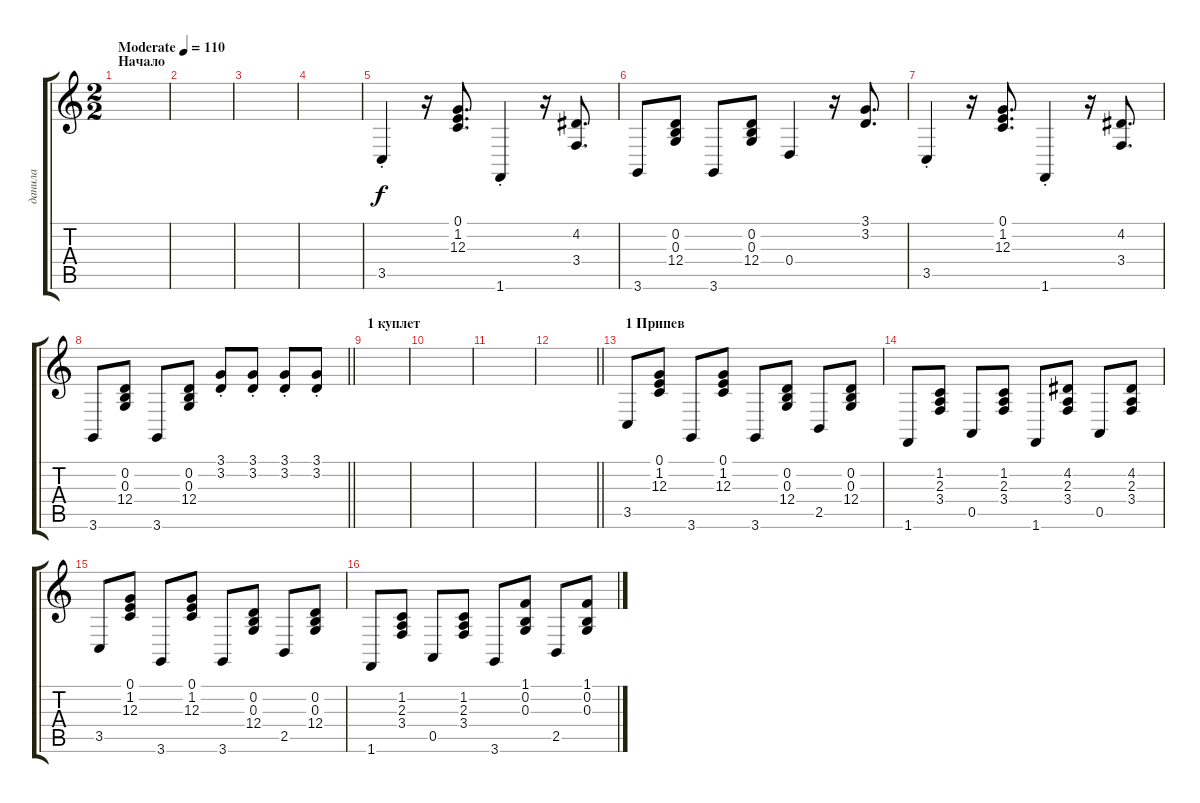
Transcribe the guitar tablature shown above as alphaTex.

\track ("данила" "данила") {instrument accordion}
\staff {score tabs}
\tuning (E4 B3 G3 D3 A2 E2) {hide}
\ts (2 2)
\section ("" "Начало")
\tempo (110 "Moderate")
\clef g2
\ks c
|
|
|
|
3.5{st}.4 r.16 (0.1 1.2 12.3).8{d} 1.6{st}.4 r.16 (4.2 3.4).8{d} |
3.6.8 (0.2 0.3 12.4).8 3.6.8 (0.2 0.3 12.4).8 0.4.4 r.16 (3.1 3.2).8{d} |
3.5{st}.4 r.16 (0.1 1.2 12.3).8{d} 1.6{st}.4 r.16 (4.2 3.4).8{d} |
\barLineRight lightlight
3.6.8 (0.2 0.3 12.4).8 3.6.8 (0.2 0.3 12.4).8 (3.1 3.2{st}).8 (3.1 3.2{st}).8 (3.1 3.2{st}).8 (3.1 3.2{st}).8 |
\section ("" "1 куплет")
|
|
|
\barLineRight lightlight
|
\section ("" " 1 Припев")
3.5.8 (0.1 1.2 12.3).8 3.6.8 (0.1 1.2 12.3).8 3.6.8 (0.2 0.3 12.4).8 2.5.8 (0.2 0.3 12.4).8 |
1.6.8 (1.2 2.3 3.4).8 0.5.8 (1.2 2.3 3.4).8 1.6.8 (4.2 2.3 3.4).8 0.5.8 (4.2 2.3 3.4).8 |
3.5.8 (0.1 1.2 12.3).8 3.6.8 (0.1 1.2 12.3).8 3.6.8 (0.2 0.3 12.4).8 2.5.8 (0.2 0.3 12.4).8 |
1.6.8 (1.2 2.3 3.4).8 0.5.8 (1.2 2.3 3.4).8 3.6.8 (1.1 0.2 0.3).8 2.5.8 (1.1 0.2 0.3).8
